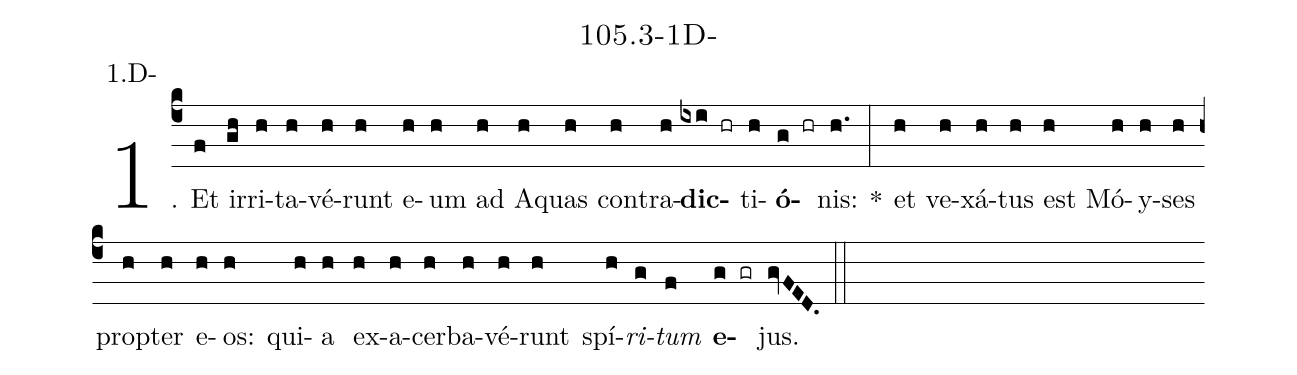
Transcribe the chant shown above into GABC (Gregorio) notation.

name: 105.3-1D-;
annotation: 1.D-;
%%
(c4)1. Et(f) ir(gh)ri(h)ta(h)vé(h)runt(h) e(h)um(h) ad(h) A(h)quas(h) con(h)tra(h)<b>dic</b>(ixi hr)ti(h)<b>ó</b>(g hr)nis:(h.) *(:) et(h) ve(h)xá(h)tus(h) est(h) Mó(h)y(h)ses(h) prop(h)ter(h) e(h)os:(h) qui(h)a(h) ex(h)a(h)cer(h)ba(h)vé(h)runt(h) spí(h)<i>ri</i>(g)<i>tum</i>(f) <b>e</b>(g gr)jus.(gvFED.) (::)


%E(h) u(h) o(g) u(f) a(g) e.(gvFED.) (::)
